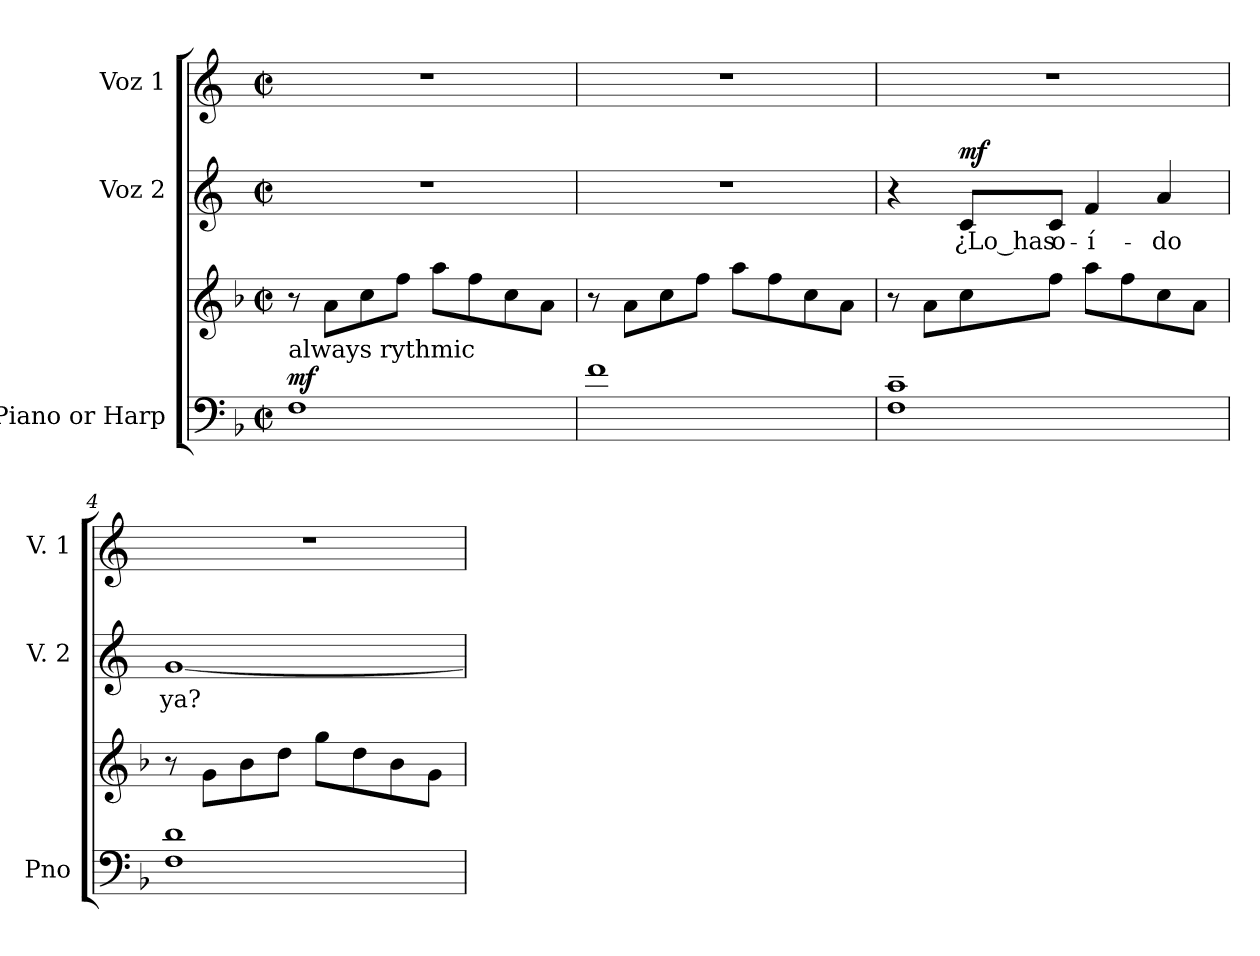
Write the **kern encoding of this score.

**kern	**kern	**dynam	**kern	**text	**dynam	**kern
*part3	*part3	*part3	*part2	*part2	*part2	*part1
*staff4	*staff3	*staff3/4	*staff2	*staff2	*staff2	*staff1
*I"Piano or Harp	*	*	*I"Voz 2	*	*	*I"Voz 1
*I'Pno	*	*	*I'V. 2	*	*	*I'V. 1
*clefF4	*clefG2	*	*clefG2	*	*	*clefG2
*k[b-]	*k[b-]	*	*k[]	*	*	*k[]
*M2/2	*M2/2	*	*M2/2	*	*	*M2/2
*met(c|)	*met(c|)	*	*met(c|)	*	*	*met(c|)
*MM138	*MM138	*	*MM138	*	*	*MM138
=1	=1	=1	=1	=1	=1	=1
!LO:TX:a:t=always rythmic	!	!	!	!	!	!
!	!	!LO:DY:a=2	!	!	!	!
1F	8r	mf	1r	.	.	1r
.	8a\L	.	.	.	.	.
.	8cc\	.	.	.	.	.
.	8ff\J	.	.	.	.	.
.	8aa\L	.	.	.	.	.
.	8ff\	.	.	.	.	.
.	8cc\	.	.	.	.	.
.	8a\J	.	.	.	.	.
=2	=2	=2	=2	=2	=2	=2
1f	8r	.	1r	.	.	1r
.	8a\L	.	.	.	.	.
.	8cc\	.	.	.	.	.
.	8ff\J	.	.	.	.	.
.	8aa\L	.	.	.	.	.
.	8ff\	.	.	.	.	.
.	8cc\	.	.	.	.	.
.	8a\J	.	.	.	.	.
=3	=3	=3	=3	=3	=3	=3
1F~ 1c~	8r	.	4r	.	.	1r
.	8a\L	.	.	.	.	.
!	!	!	!	!	!LO:DY:a	!
.	8cc\	.	8c/L	¿Lo_has	mf	.
.	8ff\J	.	8c/J	o-	.	.
.	8aa\L	.	4f/	-í-	.	.
.	8ff\	.	.	.	.	.
.	8cc\	.	4a/	-do	.	.
.	8a\J	.	.	.	.	.
=4	=4	=4	=4	=4	=4	=4
1F 1d	8r	.	[1g	ya?	.	1r
.	8g\L	.	.	.	.	.
.	8b-\	.	.	.	.	.
.	8dd\J	.	.	.	.	.
.	8gg\L	.	.	.	.	.
.	8dd\	.	.	.	.	.
.	8b-\	.	.	.	.	.
.	8g\J	.	.	.	.	.
=	=	=	=	=	=	=
*-	*-	*-	*-	*-	*-	*-
